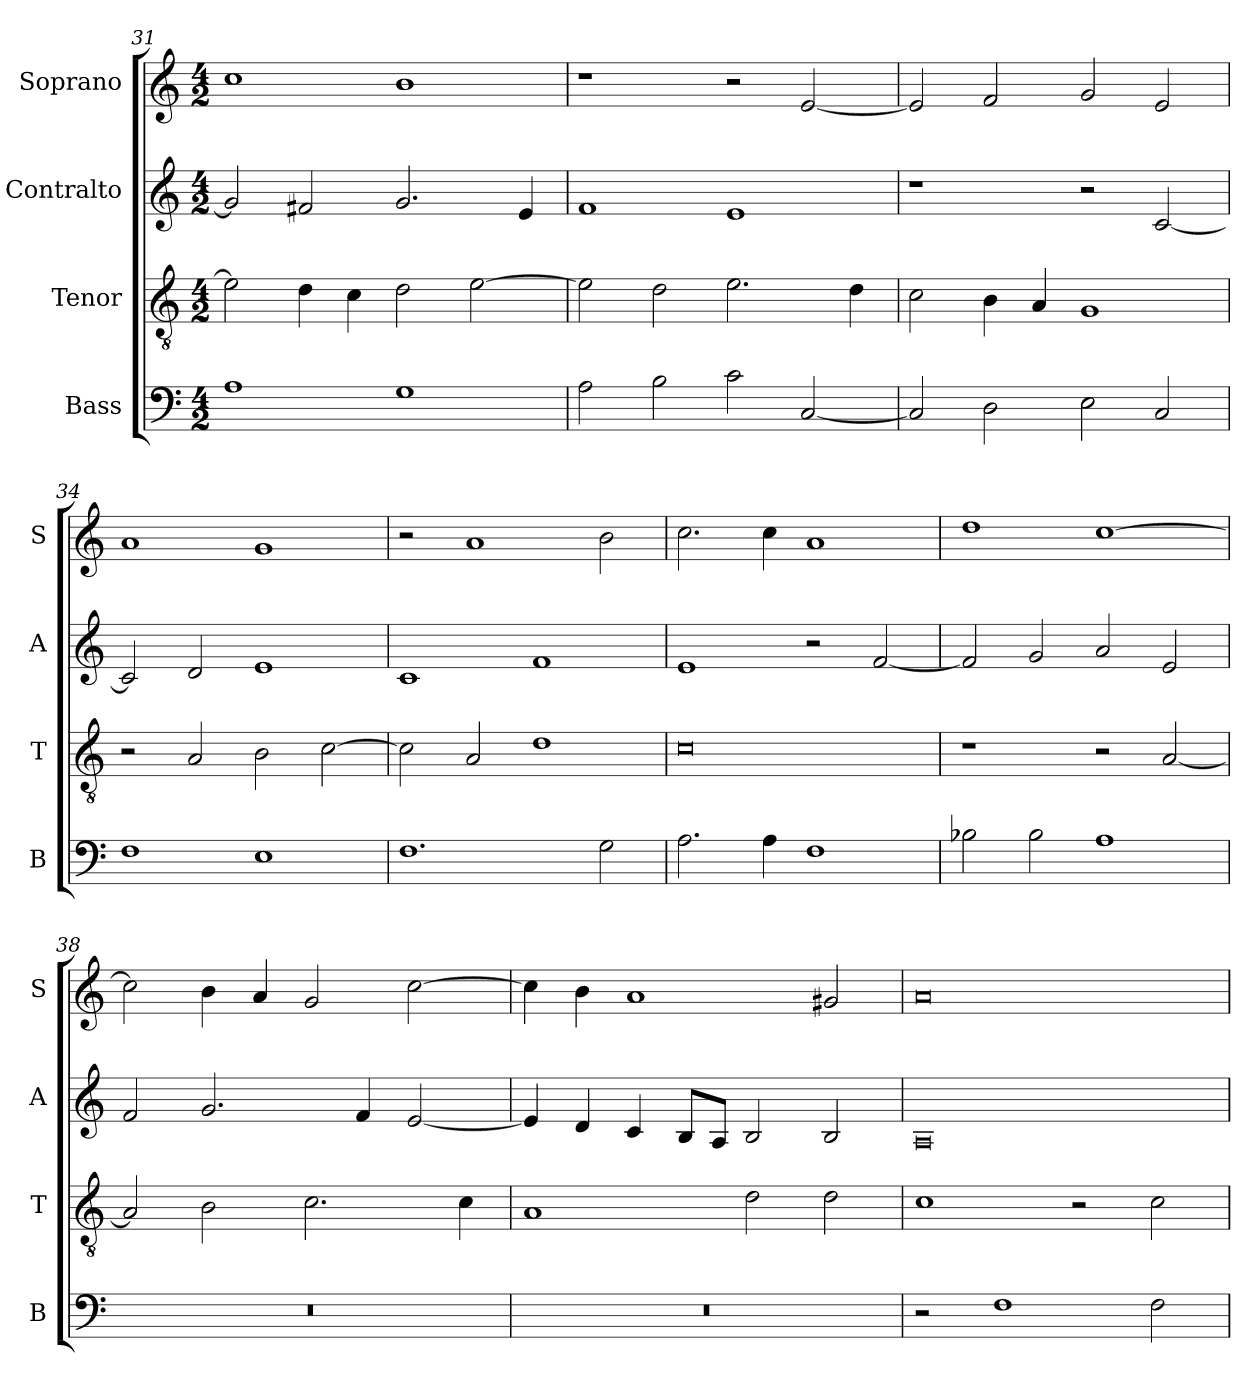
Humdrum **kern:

**kern	**kern	**kern	**kern
*part4	*part3	*part2	*part1
*staff4	*staff3	*staff2	*staff1
*I"Bass	*I"Tenor	*I"Contralto	*I"Soprano
*I'B	*I'T	*I'A	*I'S
*clefF4	*clefGv2	*clefG2	*clefG2
*k[]	*k[]	*k[]	*k[]
*A:aeo	*A:aeo	*A:aeo	*A:aeo
*M4/2	*M4/2	*M4/2	*M4/2
=31	=31	=31	=31
1A	2e]	2g]	1cc
.	4d	2f#X	.
.	4c	.	.
1G	2d	2.g	1b
.	[2e	.	.
.	.	4e	.
=32	=32	=32	=32
2A	2e]	1f	1r
2B	2d	.	.
2c	2.e	1e	2r
[2C	.	.	[2e
.	4d	.	.
=33	=33	=33	=33
2C]	2c	1r	2e]
2D	4B	.	2f
.	4A	.	.
2E	1G	2r	2g
2C	.	[2c	2e
=34	=34	=34	=34
1F	2r	2c]	1a
.	2A	2d	.
1E	2B	1e	1g
.	[2c	.	.
=35	=35	=35	=35
1.F	2c]	1c	2r
.	2A	.	1a
.	1d	1f	.
2G	.	.	2b
=36	=36	=36	=36
2.A	0c	1e	2.cc
4A	.	.	4cc
1F	.	2r	1a
.	.	[2f	.
=37	=37	=37	=37
2B-X	1r	2f]	1dd
2B-	.	2g	.
1A	2r	2a	[1cc
.	[2A	2e	.
=38	=38	=38	=38
0r	2A]	2f	2cc]
.	2B	2.g	4b
.	.	.	4a
.	2.c	.	2g
.	.	4f	.
.	.	[2e	[2cc
.	4c	.	.
=39	=39	=39	=39
0r	1A	4e]	4cc]
.	.	4d	4b
.	.	4c	1a
.	.	8B/L	.
.	.	8A/J	.
.	2d	2B	.
.	2d	2B	2g#X
=40	=40	=40	=40
2r	1c	0A	0a
1F	.	.	.
.	2r	.	.
2F	2c	.	.
=	=	=	=
*-	*-	*-	*-
